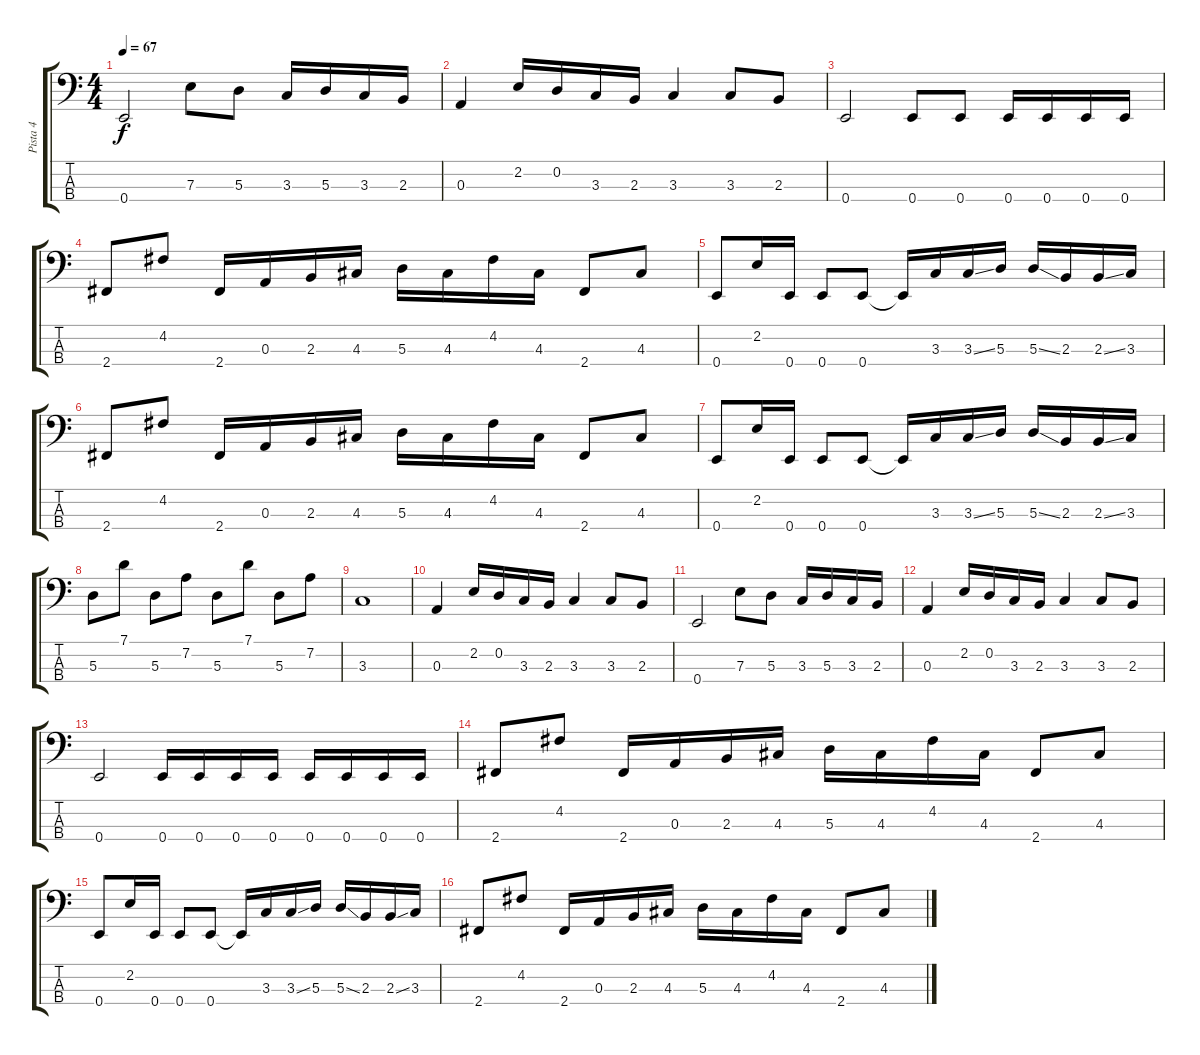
\track ("Pista 4" "Pista 4") {instrument electricbassfinger}
\staff {score tabs}
\tuning (G2 D2 A1 E1) {hide}
\ts (4 4)
\tempo 67
\clef f4
\ks c
0.4.2{dy f} 7.3.8 5.3.8 3.3.16 5.3.16 3.3.16 2.3.16 |
0.3.4 2.2.16 0.2.16 3.3.16 2.3.16 3.3.4 3.3.8 2.3.8 |
0.4.2 0.4.8 0.4.8 0.4.16 0.4.16 0.4.16 0.4.16 |
2.4.8 4.2.8 2.4.16 0.3.16 2.3.16 4.3.16 5.3.16 4.3.16 4.2.16 4.3.16 2.4.8 4.3.8 |
0.4.8 2.2.16 0.4.16 0.4.8 0.4.8 0.4{t}.16 3.3.16 3.3{ss}.16 5.3.16 5.3{ss}.16 2.3.16 2.3{ss}.16 3.3.16 |
2.4.8 4.2.8 2.4.16 0.3.16 2.3.16 4.3.16 5.3.16 4.3.16 4.2.16 4.3.16 2.4.8 4.3.8 |
0.4.8 2.2.16 0.4.16 0.4.8 0.4.8 0.4{t}.16 3.3.16 3.3{ss}.16 5.3.16 5.3{ss}.16 2.3.16 2.3{ss}.16 3.3.16 |
5.3.8 7.1.8 5.3.8 7.2.8 5.3.8 7.1.8 5.3.8 7.2.8 |
3.3.1 |
0.3.4 2.2.16 0.2.16 3.3.16 2.3.16 3.3.4 3.3.8 2.3.8 |
0.4.2 7.3.8 5.3.8 3.3.16 5.3.16 3.3.16 2.3.16 |
0.3.4 2.2.16 0.2.16 3.3.16 2.3.16 3.3.4 3.3.8 2.3.8 |
0.4.2 0.4.16 0.4.16 0.4.16 0.4.16 0.4.16 0.4.16 0.4.16 0.4.16 |
2.4.8 4.2.8 2.4.16 0.3.16 2.3.16 4.3.16 5.3.16 4.3.16 4.2.16 4.3.16 2.4.8 4.3.8 |
0.4.8 2.2.16 0.4.16 0.4.8 0.4.8 0.4{t}.16 3.3.16 3.3{ss}.16 5.3.16 5.3{ss}.16 2.3.16 2.3{ss}.16 3.3.16 |
2.4.8 4.2.8 2.4.16 0.3.16 2.3.16 4.3.16 5.3.16 4.3.16 4.2.16 4.3.16 2.4.8 4.3.8
